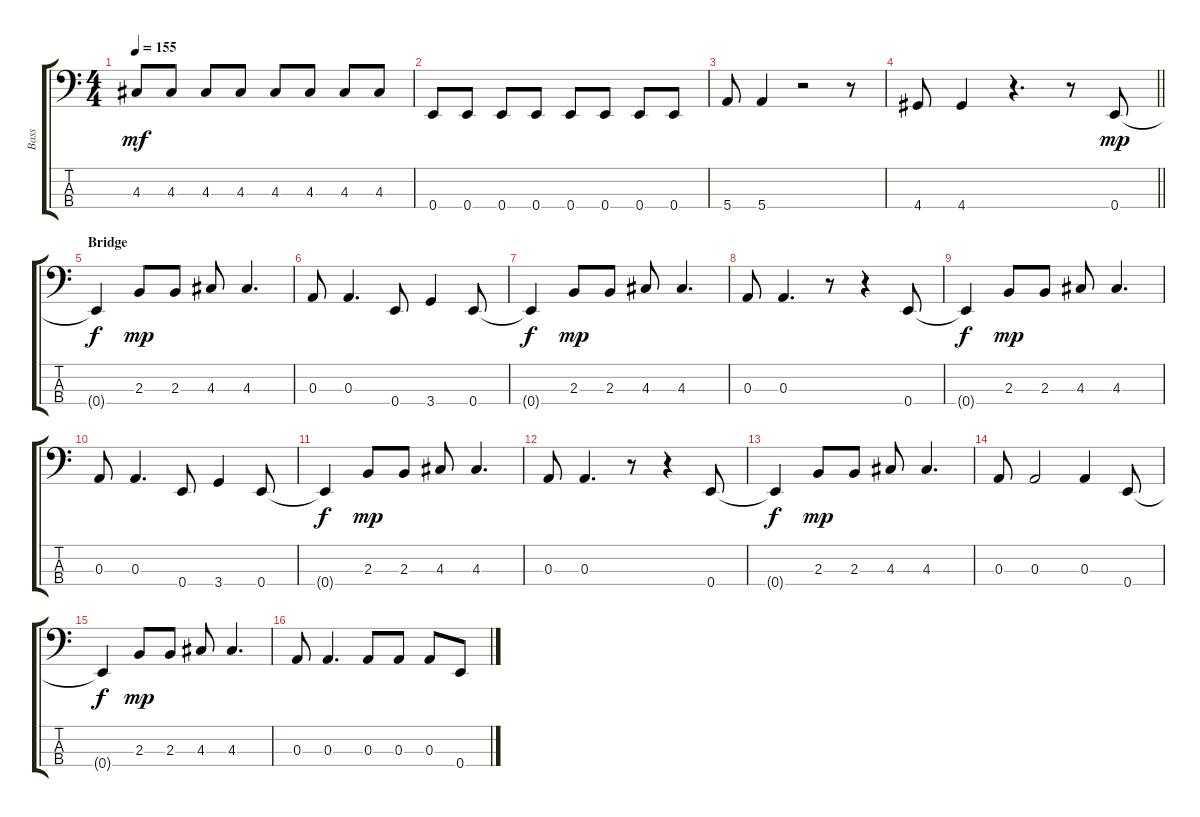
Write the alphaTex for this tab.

\track ("Bass" "Bass") {instrument electricbassfinger}
\staff {score tabs}
\tuning (G2 D2 A1 E1) {hide}
\ts (4 4)
\tempo 155
\clef f4
\ks c
4.3.8{dy mf} 4.3.8 4.3.8 4.3.8 4.3.8 4.3.8 4.3.8 4.3.8 |
0.4.8 0.4.8 0.4.8 0.4.8 0.4.8 0.4.8 0.4.8 0.4.8 |
5.4.8 5.4.4 r.2 r.8 |
\barLineRight lightlight
4.4.8 4.4.4 r.4{d} r.8 0.4.8{dy mp} |
\section ("" "Bridge")
0.4{t}.4{dy f} 2.3.8{dy mp} 2.3.8 4.3.8 4.3.4{d} |
0.3.8 0.3.4{d} 0.4.8 3.4.4 0.4.8 |
0.4{t}.4{dy f} 2.3.8{dy mp} 2.3.8 4.3.8 4.3.4{d} |
0.3.8 0.3.4{d} r.8 r.4 0.4.8 |
0.4{t}.4{dy f} 2.3.8{dy mp} 2.3.8 4.3.8 4.3.4{d} |
0.3.8 0.3.4{d} 0.4.8 3.4.4 0.4.8 |
0.4{t}.4{dy f} 2.3.8{dy mp} 2.3.8 4.3.8 4.3.4{d} |
0.3.8 0.3.4{d} r.8 r.4 0.4.8 |
0.4{t}.4{dy f} 2.3.8{dy mp} 2.3.8 4.3.8 4.3.4{d} |
0.3.8 0.3.2 0.3.4 0.4.8 |
0.4{t}.4{dy f} 2.3.8{dy mp} 2.3.8 4.3.8 4.3.4{d} |
0.3.8 0.3.4{d} 0.3.8 0.3.8 0.3.8 0.4.8
